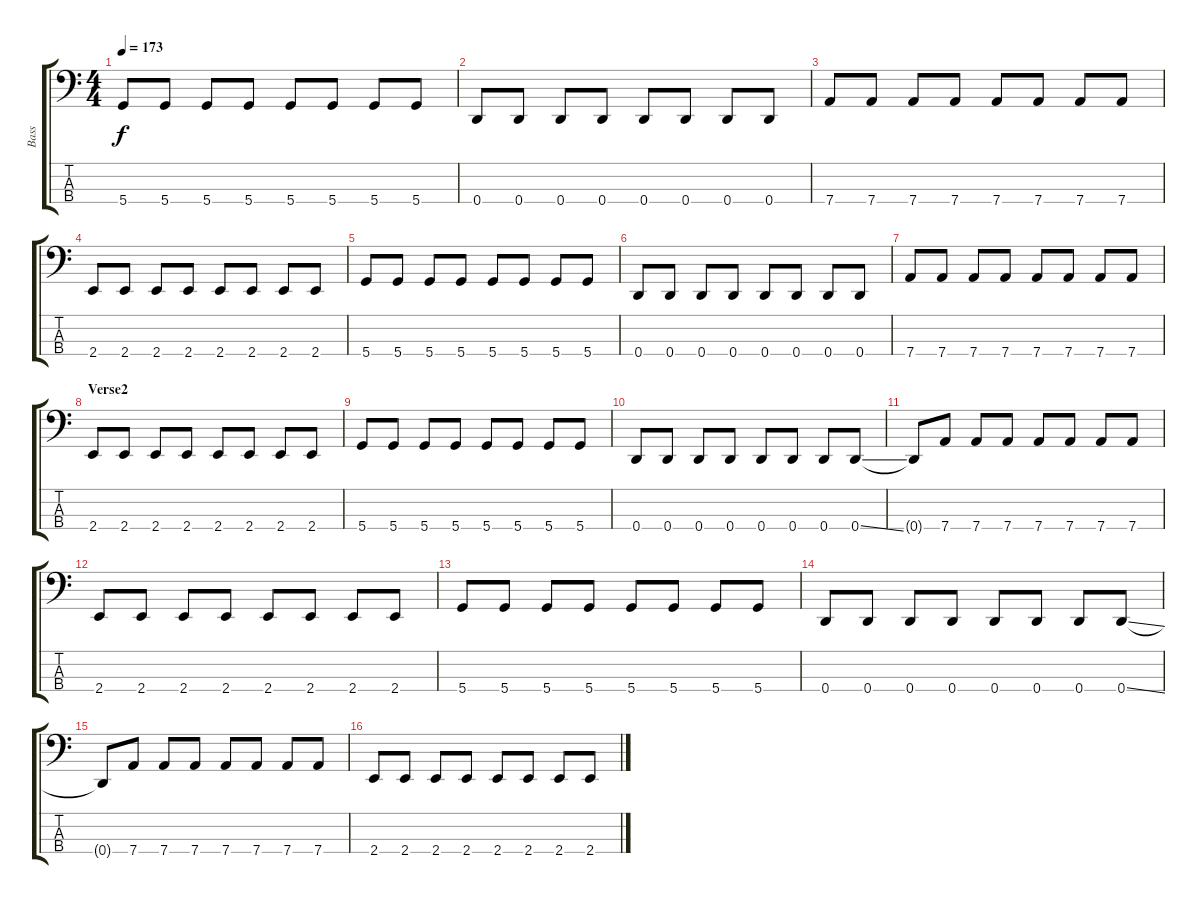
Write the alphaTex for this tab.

\track ("Bass" "Bass") {instrument electricbasspick}
\staff {score tabs}
\tuning (G2 D2 A1 D1) {hide}
\ts (4 4)
\tempo 173
\clef f4
\ks c
5.4.8{dy f} 5.4.8 5.4.8 5.4.8 5.4.8 5.4.8 5.4.8 5.4.8 |
0.4.8 0.4.8 0.4.8 0.4.8 0.4.8 0.4.8 0.4.8 0.4.8 |
7.4.8 7.4.8 7.4.8 7.4.8 7.4.8 7.4.8 7.4.8 7.4.8 |
2.4.8 2.4.8 2.4.8 2.4.8 2.4.8 2.4.8 2.4.8 2.4.8 |
5.4.8 5.4.8 5.4.8 5.4.8 5.4.8 5.4.8 5.4.8 5.4.8 |
0.4.8 0.4.8 0.4.8 0.4.8 0.4.8 0.4.8 0.4.8 0.4.8 |
7.4.8 7.4.8 7.4.8 7.4.8 7.4.8 7.4.8 7.4.8 7.4.8 |
\section ("" "Verse2")
2.4.8{volume 7} 2.4.8 2.4.8 2.4.8 2.4.8 2.4.8 2.4.8 2.4.8 |
5.4.8 5.4.8 5.4.8 5.4.8 5.4.8 5.4.8 5.4.8 5.4.8 |
0.4.8 0.4.8 0.4.8 0.4.8 0.4.8 0.4.8 0.4.8 0.4{ss}.8 |
0.4{t}.8 7.4.8 7.4.8 7.4.8 7.4.8 7.4.8 7.4.8 7.4.8 |
2.4.8 2.4.8 2.4.8 2.4.8 2.4.8 2.4.8 2.4.8 2.4.8 |
5.4.8 5.4.8 5.4.8 5.4.8 5.4.8 5.4.8 5.4.8 5.4.8 |
0.4.8 0.4.8 0.4.8 0.4.8 0.4.8 0.4.8 0.4.8 0.4{ss}.8 |
0.4{t}.8 7.4.8 7.4.8 7.4.8 7.4.8 7.4.8 7.4.8 7.4.8 |
2.4.8 2.4.8 2.4.8 2.4.8 2.4.8 2.4.8 2.4.8 2.4.8
